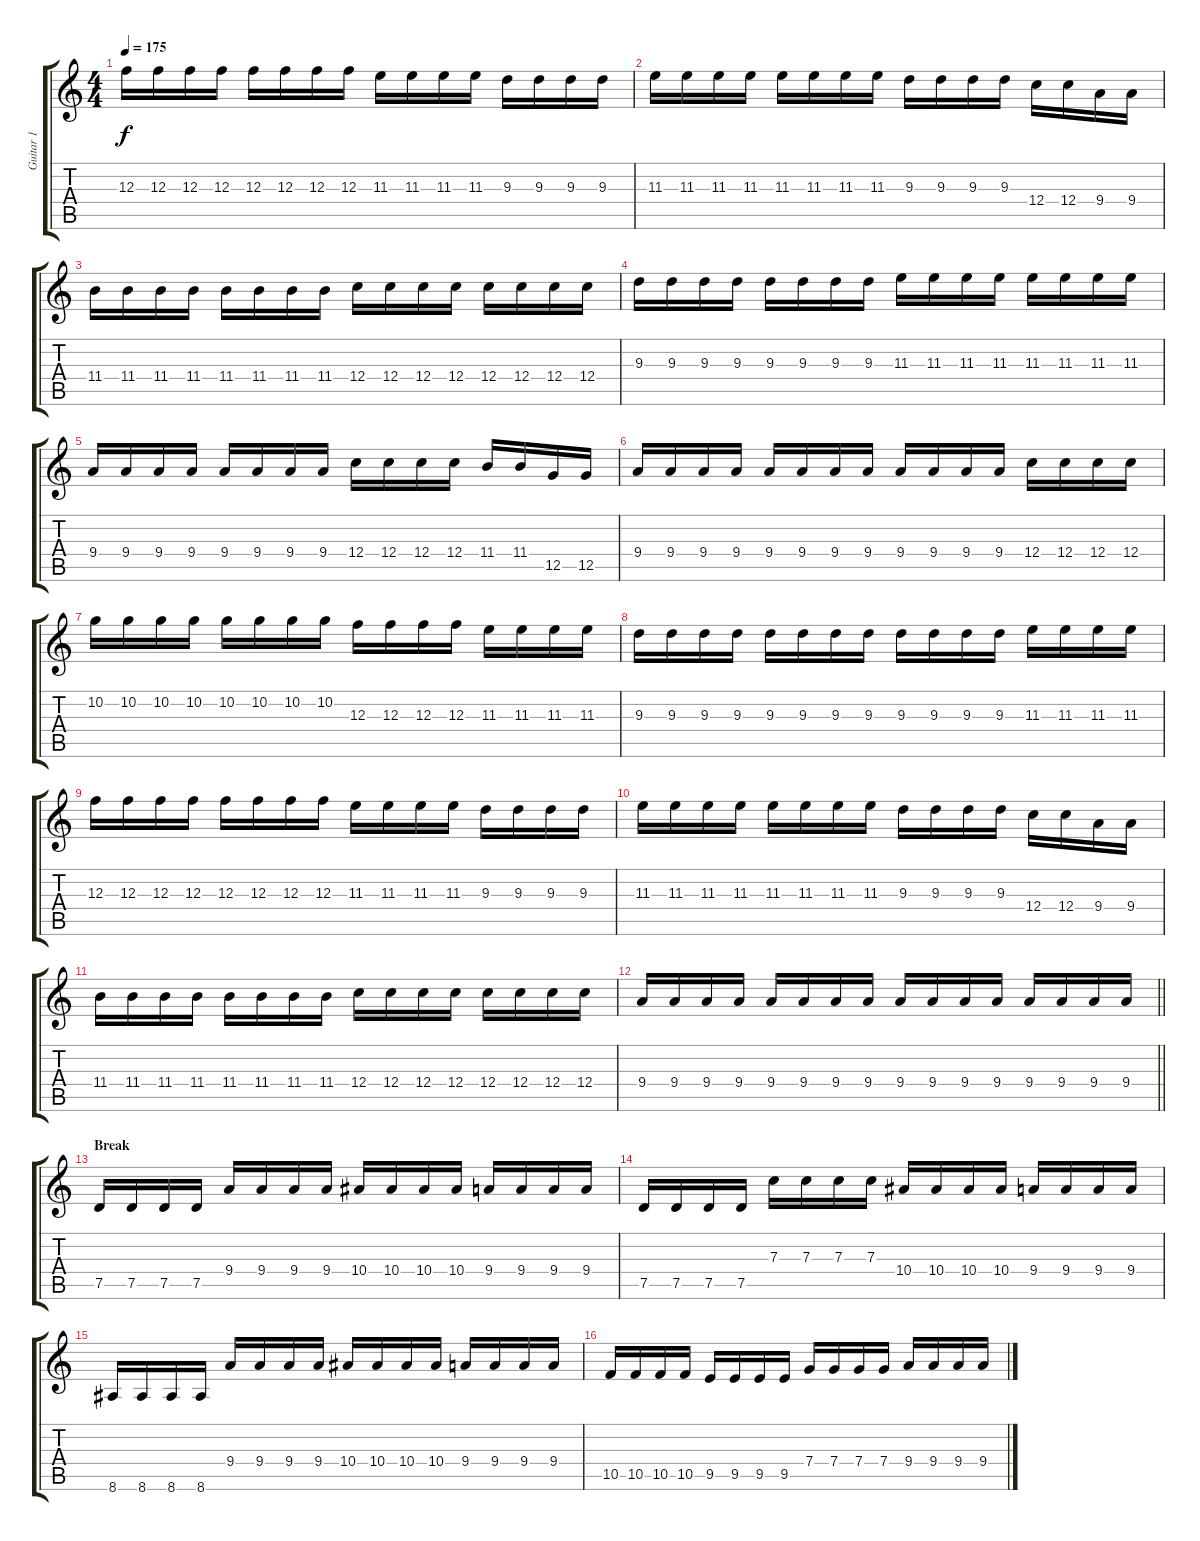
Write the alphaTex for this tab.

\track ("Guitar 1" "Guitar 1") {instrument distortionguitar}
\staff {score tabs}
\tuning (D4 A3 F3 C3 G2 D2) {hide}
\ts (4 4)
\tempo 175
\clef g2
\ks c
12.3.16{dy f} 12.3.16 12.3.16 12.3.16 12.3.16 12.3.16 12.3.16 12.3.16 11.3.16 11.3.16 11.3.16 11.3.16 9.3.16 9.3.16 9.3.16 9.3.16 |
11.3.16 11.3.16 11.3.16 11.3.16 11.3.16 11.3.16 11.3.16 11.3.16 9.3.16 9.3.16 9.3.16 9.3.16 12.4.16 12.4.16 9.4.16 9.4.16 |
11.4.16 11.4.16 11.4.16 11.4.16 11.4.16 11.4.16 11.4.16 11.4.16 12.4.16 12.4.16 12.4.16 12.4.16 12.4.16 12.4.16 12.4.16 12.4.16 |
9.3.16 9.3.16 9.3.16 9.3.16 9.3.16 9.3.16 9.3.16 9.3.16 11.3.16 11.3.16 11.3.16 11.3.16 11.3.16 11.3.16 11.3.16 11.3.16 |
9.4.16 9.4.16 9.4.16 9.4.16 9.4.16 9.4.16 9.4.16 9.4.16 12.4.16 12.4.16 12.4.16 12.4.16 11.4.16 11.4.16 12.5.16 12.5.16 |
9.4.16 9.4.16 9.4.16 9.4.16 9.4.16 9.4.16 9.4.16 9.4.16 9.4.16 9.4.16 9.4.16 9.4.16 12.4.16 12.4.16 12.4.16 12.4.16 |
10.2.16 10.2.16 10.2.16 10.2.16 10.2.16 10.2.16 10.2.16 10.2.16 12.3.16 12.3.16 12.3.16 12.3.16 11.3.16 11.3.16 11.3.16 11.3.16 |
9.3.16 9.3.16 9.3.16 9.3.16 9.3.16 9.3.16 9.3.16 9.3.16 9.3.16 9.3.16 9.3.16 9.3.16 11.3.16 11.3.16 11.3.16 11.3.16 |
12.3.16 12.3.16 12.3.16 12.3.16 12.3.16 12.3.16 12.3.16 12.3.16 11.3.16 11.3.16 11.3.16 11.3.16 9.3.16 9.3.16 9.3.16 9.3.16 |
11.3.16 11.3.16 11.3.16 11.3.16 11.3.16 11.3.16 11.3.16 11.3.16 9.3.16 9.3.16 9.3.16 9.3.16 12.4.16 12.4.16 9.4.16 9.4.16 |
11.4.16 11.4.16 11.4.16 11.4.16 11.4.16 11.4.16 11.4.16 11.4.16 12.4.16 12.4.16 12.4.16 12.4.16 12.4.16 12.4.16 12.4.16 12.4.16 |
\barLineRight lightlight
9.4.16 9.4.16 9.4.16 9.4.16 9.4.16 9.4.16 9.4.16 9.4.16 9.4.16 9.4.16 9.4.16 9.4.16 9.4.16 9.4.16 9.4.16 9.4.16 |
\section ("" "Break")
7.5.16 7.5.16 7.5.16 7.5.16 9.4.16 9.4.16 9.4.16 9.4.16 10.4.16 10.4.16 10.4.16 10.4.16 9.4.16 9.4.16 9.4.16 9.4.16 |
7.5.16 7.5.16 7.5.16 7.5.16 7.3.16 7.3.16 7.3.16 7.3.16 10.4.16 10.4.16 10.4.16 10.4.16 9.4.16 9.4.16 9.4.16 9.4.16 |
8.6.16 8.6.16 8.6.16 8.6.16 9.4.16 9.4.16 9.4.16 9.4.16 10.4.16 10.4.16 10.4.16 10.4.16 9.4.16 9.4.16 9.4.16 9.4.16 |
10.5.16 10.5.16 10.5.16 10.5.16 9.5.16 9.5.16 9.5.16 9.5.16 7.4.16 7.4.16 7.4.16 7.4.16 9.4.16 9.4.16 9.4.16 9.4.16
